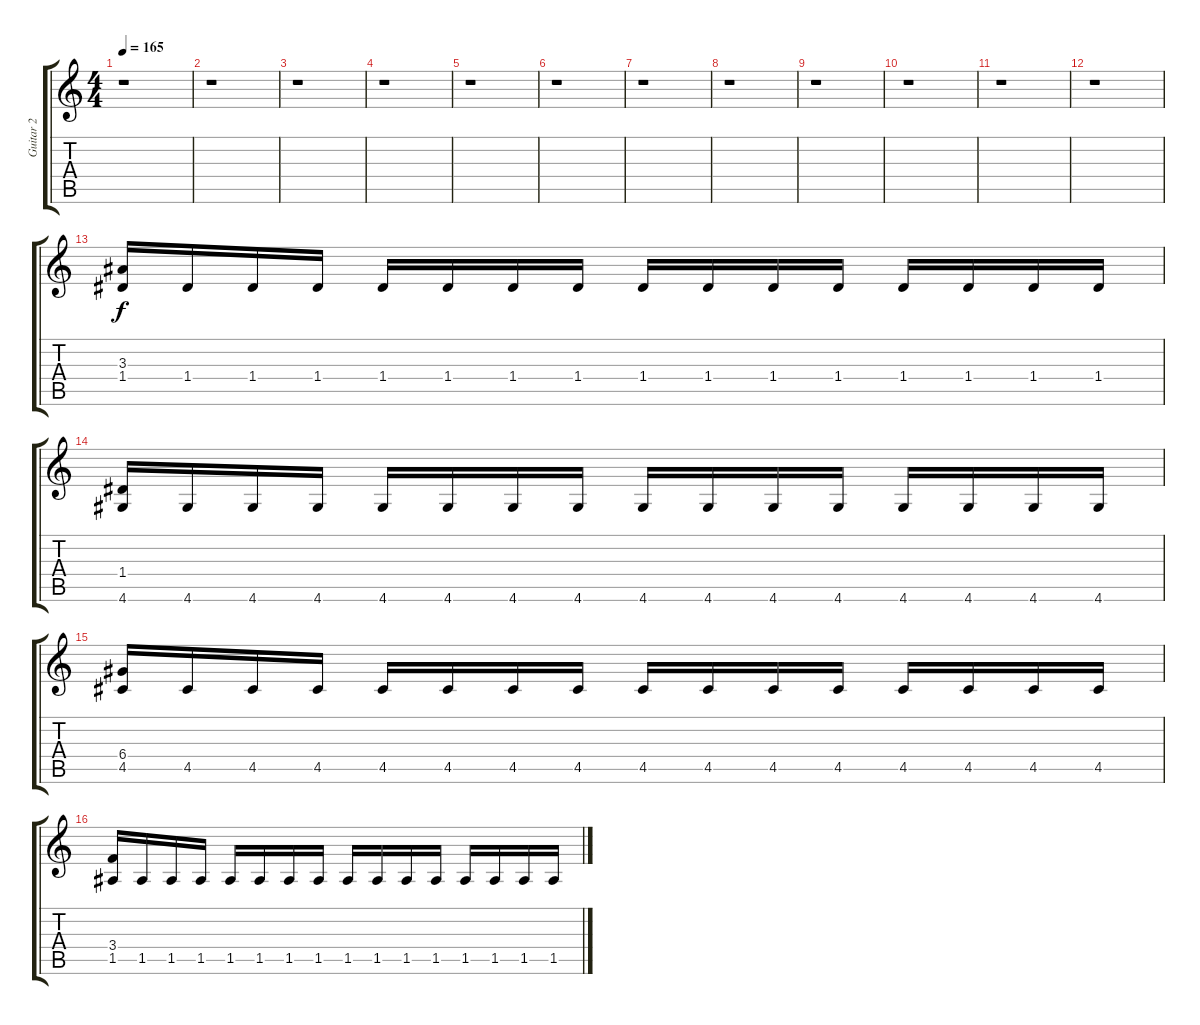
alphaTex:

\track ("Guitar 2" "Guitar 2") {instrument overdrivenguitar}
\staff {score tabs}
\tuning (E4 B3 G3 D3 A2 E2) {hide}
\ts (4 4)
\tempo 165
\clef g2
\ks c
r.1{dy f} |
r.1 |
r.1 |
r.1 |
r.1 |
r.1 |
r.1 |
r.1 |
r.1 |
r.1 |
r.1 |
r.1 |
(3.3 1.4).16 1.4.16 1.4.16 1.4.16 1.4.16 1.4.16 1.4.16 1.4.16 1.4.16 1.4.16 1.4.16 1.4.16 1.4.16 1.4.16 1.4.16 1.4.16 |
(1.4 4.6).16 4.6.16 4.6.16 4.6.16 4.6.16 4.6.16 4.6.16 4.6.16 4.6.16 4.6.16 4.6.16 4.6.16 4.6.16 4.6.16 4.6.16 4.6.16 |
(6.4 4.5).16 4.5.16 4.5.16 4.5.16 4.5.16 4.5.16 4.5.16 4.5.16 4.5.16 4.5.16 4.5.16 4.5.16 4.5.16 4.5.16 4.5.16 4.5.16 |
(3.4 1.5).16 1.5.16 1.5.16 1.5.16 1.5.16 1.5.16 1.5.16 1.5.16 1.5.16 1.5.16 1.5.16 1.5.16 1.5.16 1.5.16 1.5.16 1.5.16
